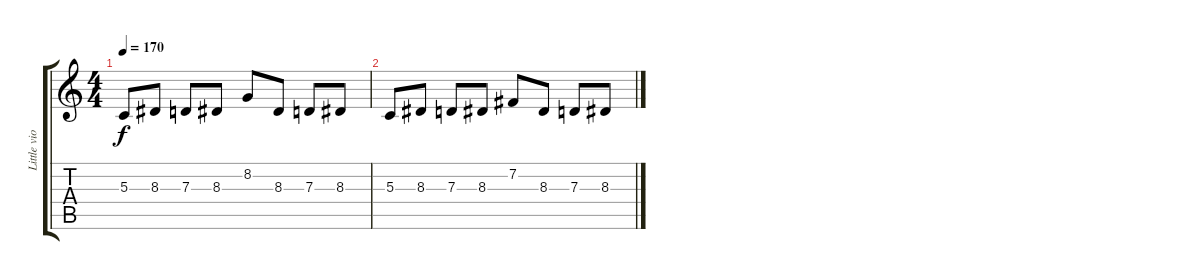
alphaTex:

\track ("Little violin" "Little vio") {instrument violin}
\staff {score tabs}
\tuning (E4 B3 G3 D3 A2 E2) {hide}
\ts (4 4)
\tempo 170
\clef g2
\ks c
5.3.8{dy f} 8.3.8 7.3.8 8.3.8 8.2.8 8.3.8 7.3.8 8.3.8 |
5.3.8 8.3.8 7.3.8 8.3.8 7.2.8 8.3.8 7.3.8 8.3.8
